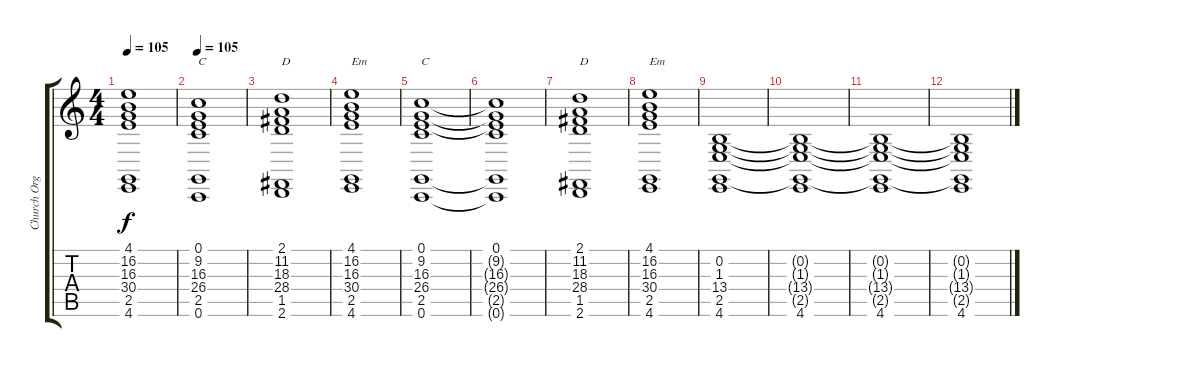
\track ("Church Organ" "Church Org") {instrument churchorgan}
\staff {score tabs}
\tuning (C4 G3 Eb3 Bb2 F2 C2) {hide}
\ts (4 4)
\tempo 105
\clef g2
\ks c
(4.1{t} 16.2{t} 16.3{t} 30.4{t} 2.5{t} 4.6{t}).1{dy f} |
\tempo 105
(0.1 9.2 16.3 26.4 2.5 0.6).1{txt "C"} |
(2.1 11.2 18.3 28.4 1.5 2.6).1{txt "D"} |
(4.1 16.2 16.3 30.4 2.5 4.6).1{txt "Em"} |
(0.1 9.2 16.3 26.4 2.5 0.6).1{txt "C"} |
(0.1 9.2{t} 16.3{t} 26.4{t} 2.5{t} 0.6{t}).1 |
(2.1 11.2 18.3 28.4 1.5 2.6).1{txt "D"} |
(4.1 16.2 16.3 30.4 2.5 4.6).1{txt "Em"} |
(0.2 1.3 13.4 2.5 4.6).1{volume 11 balance 8 instrument churchorgan} |
(0.2{t} 1.3{t} 13.4{t} 2.5{t} 4.6).1 |
(0.2{t} 1.3{t} 13.4{t} 2.5{t} 4.6).1 |
(0.2{t} 1.3{t} 13.4{t} 2.5{t} 4.6).1
